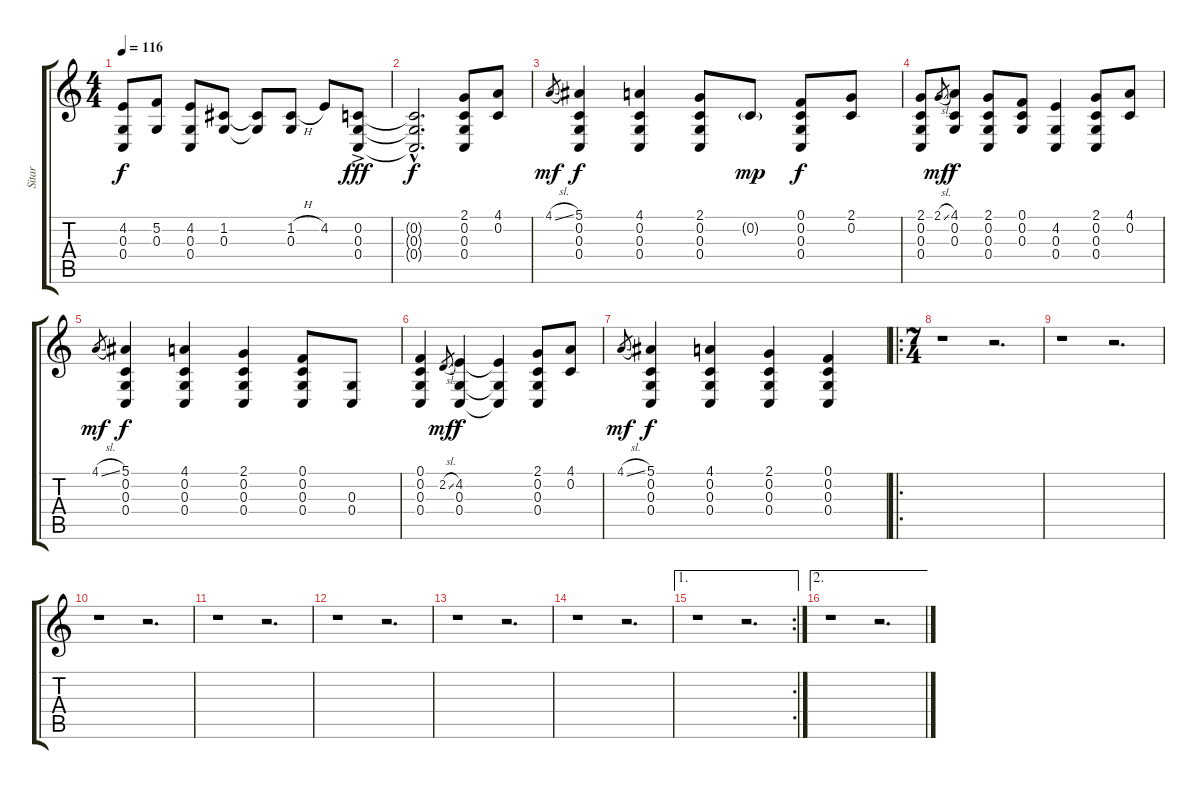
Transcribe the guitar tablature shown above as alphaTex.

\track ("Sitar" "Sitar") {instrument sitar}
\staff {score tabs}
\tuning (F4 C4 G3 C3 C3 C2) {hide}
\ts (4 4)
\tempo 116
\clef g2
\ks c
(4.2 0.3 0.4).8{dy f} (5.2 0.3).8 (4.2 0.3 0.4).8 (1.2 0.3).8 (1.2{t} 0.3{t}).8 (1.2{h} 0.3).8 4.2.8 (0.2{ac} 0.3{ac} 0.4{ac}).8{dy fff} |
(0.2{hac t} 0.3{hac t} 0.4{hac t}).2{d dy f} (2.1 0.2 0.3 0.4).8 (4.1 0.2).8 |
4.1{sl}.8{gr dy mf} (5.1 0.2 0.3 0.4).4{dy f} (4.1 0.2 0.3 0.4).4 (2.1 0.2 0.3 0.4).8 0.2{g}.8{dy mp} (0.1 0.2 0.3 0.4).8{dy f} (2.1 0.2).8 |
(2.1 0.2 0.3 0.4).8 2.1{sl}.8{gr dy mf} (4.1 0.2 0.3).8{dy f} (2.1 0.2 0.3 0.4).8 (0.1 0.2 0.3).8 (4.2 0.3 0.4).4 (2.1 0.2 0.3 0.4).8 (4.1 0.2).8 |
4.1{sl}.8{gr dy mf} (5.1 0.2 0.3 0.4).4{dy f} (4.1 0.2 0.3 0.4).4 (2.1 0.2 0.3 0.4).4 (0.1 0.2 0.3 0.4).8 (0.3 0.4).8 |
(0.1 0.2 0.3 0.4).4 2.2{sl}.8{gr dy mf} (4.2 0.3 0.4).4{dy f} (4.2{t} 0.3{t} 0.4{t}).4 (2.1 0.2 0.3 0.4).8 (4.1 0.2).8 |
4.1{sl}.8{gr dy mf} (5.1 0.2 0.3 0.4).4{dy f} (4.1 0.2 0.3 0.4).4 (2.1 0.2 0.3 0.4).4 (0.1 0.2 0.3 0.4).4 |
\ro
\ts (7 4)
r.1 r.2{d} |
r.1 r.2{d} |
r.1 r.2{d} |
r.1 r.2{d} |
r.1 r.2{d} |
r.1 r.2{d} |
r.1 r.2{d} |
\ae 1
\rc 2
r.1 r.2{d} |
\ae 2
r.1 r.2{d}
